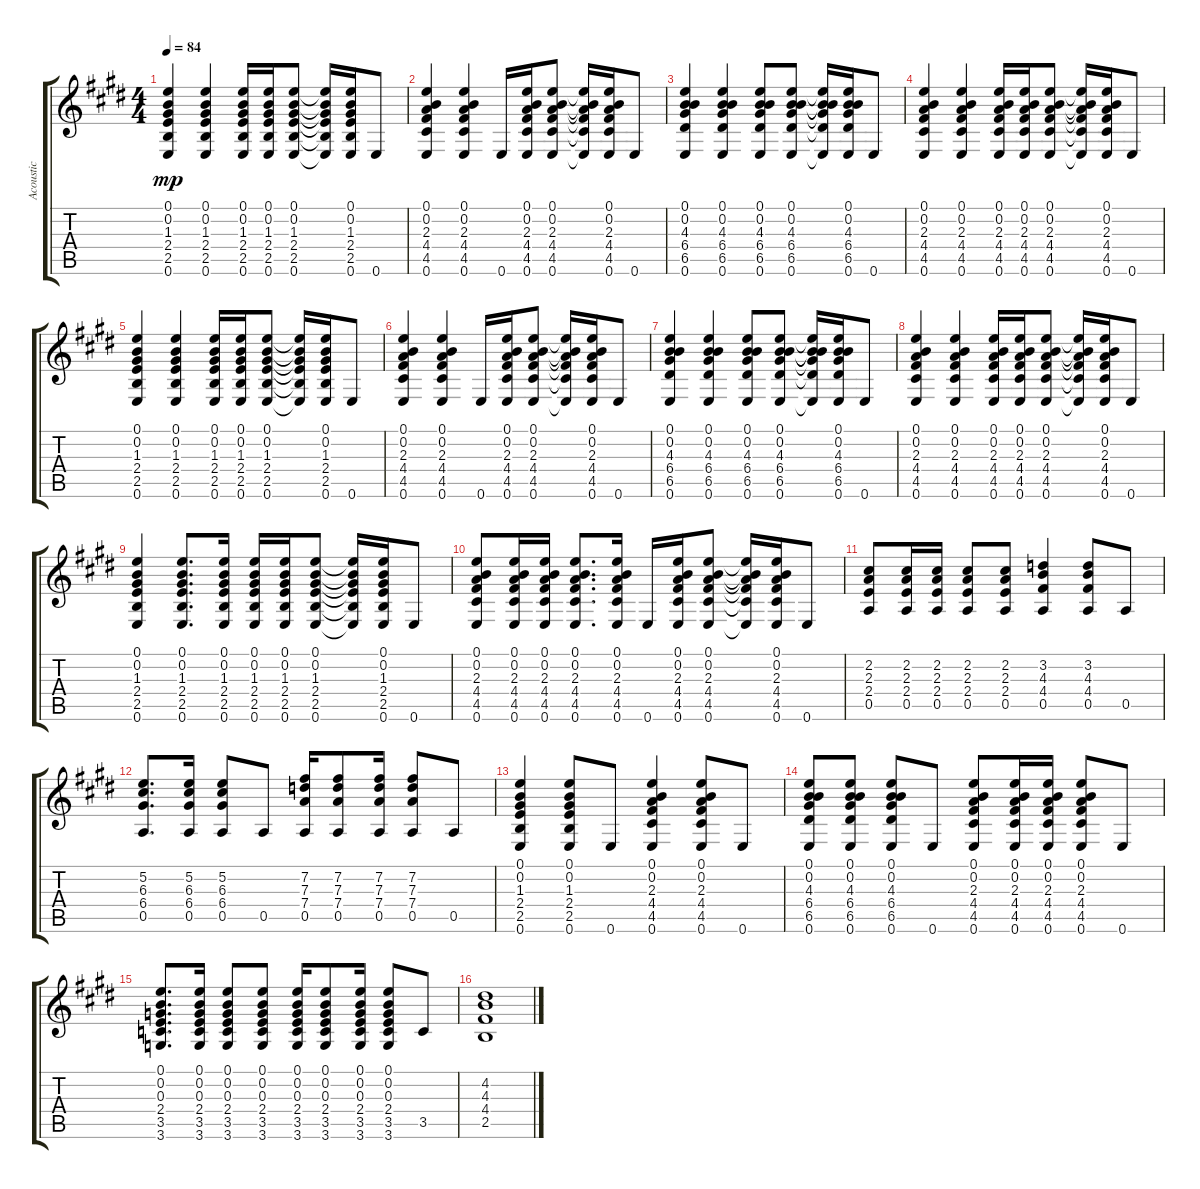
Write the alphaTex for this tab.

\track ("Acoustic" "Acoustic") {instrument acousticguitarsteel}
\staff {score tabs}
\tuning (E4 B3 G3 D3 A2 E2) {hide}
\ts (4 4)
\tempo 84
\clef g2
\ks e
(0.1 0.2 1.3 2.4 2.5 0.6).4{dy mp instrument acousticguitarsteel} (0.1 0.2 1.3 2.4 2.5 0.6).4 (0.1 0.2 1.3 2.4 2.5 0.6).16 (0.1 0.2 1.3 2.4 2.5 0.6).16 (0.1 0.2 1.3 2.4 2.5 0.6).8 (0.1{t} 0.2{t} 1.3{t} 2.4{t} 2.5{t} 0.6{t}).16 (0.1 0.2 1.3 2.4 2.5 0.6).16 0.6.8 |
\ks c#minor
(0.1 0.2 2.3 4.4 4.5 0.6).4 (0.1 0.2 2.3 4.4 4.5 0.6).4 0.6.16 (0.1 0.2 2.3 4.4 4.5 0.6).16 (0.1 0.2 2.3 4.4 4.5 0.6).8 (0.1{t} 0.2{t} 2.3{t} 4.4{t} 4.5{t} 0.6{t}).16 (0.1 0.2 2.3 4.4 4.5 0.6).16 0.6.8 |
(0.1 0.2 4.3 6.4 6.5 0.6).4 (0.1 0.2 4.3 6.4 6.5 0.6).4 (0.1 0.2 4.3 6.4 6.5 0.6).8 (0.1 0.2 4.3 6.4 6.5 0.6).8 (0.1{t} 0.2{t} 4.3{t} 6.4{t} 6.5{t} 0.6{t}).16 (0.1 0.2 4.3 6.4 6.5 0.6).16 0.6.8 |
(0.1 0.2 2.3 4.4 4.5 0.6).4 (0.1 0.2 2.3 4.4 4.5 0.6).4 (0.1 0.2 2.3 4.4 4.5 0.6).16 (0.1 0.2 2.3 4.4 4.5 0.6).16 (0.1 0.2 2.3 4.4 4.5 0.6).8 (0.1{t} 0.2{t} 2.3{t} 4.4{t} 4.5{t} 0.6{t}).16 (0.1 0.2 2.3 4.4 4.5 0.6).16 0.6.8 |
\ks e
(0.1 0.2 1.3 2.4 2.5 0.6).4 (0.1 0.2 1.3 2.4 2.5 0.6).4 (0.1 0.2 1.3 2.4 2.5 0.6).16 (0.1 0.2 1.3 2.4 2.5 0.6).16 (0.1 0.2 1.3 2.4 2.5 0.6).8 (0.1{t} 0.2{t} 1.3{t} 2.4{t} 2.5{t} 0.6{t}).16 (0.1 0.2 1.3 2.4 2.5 0.6).16 0.6.8 |
\ks c#minor
(0.1 0.2 2.3 4.4 4.5 0.6).4 (0.1 0.2 2.3 4.4 4.5 0.6).4 0.6.16 (0.1 0.2 2.3 4.4 4.5 0.6).16 (0.1 0.2 2.3 4.4 4.5 0.6).8 (0.1{t} 0.2{t} 2.3{t} 4.4{t} 4.5{t} 0.6{t}).16 (0.1 0.2 2.3 4.4 4.5 0.6).16 0.6.8 |
(0.1 0.2 4.3 6.4 6.5 0.6).4 (0.1 0.2 4.3 6.4 6.5 0.6).4 (0.1 0.2 4.3 6.4 6.5 0.6).8 (0.1 0.2 4.3 6.4 6.5 0.6).8 (0.1{t} 0.2{t} 4.3{t} 6.4{t} 6.5{t} 0.6{t}).16 (0.1 0.2 4.3 6.4 6.5 0.6).16 0.6.8 |
(0.1 0.2 2.3 4.4 4.5 0.6).4 (0.1 0.2 2.3 4.4 4.5 0.6).4 (0.1 0.2 2.3 4.4 4.5 0.6).16 (0.1 0.2 2.3 4.4 4.5 0.6).16 (0.1 0.2 2.3 4.4 4.5 0.6).8 (0.1{t} 0.2{t} 2.3{t} 4.4{t} 4.5{t} 0.6{t}).16 (0.1 0.2 2.3 4.4 4.5 0.6).16 0.6.8 |
\ks e
(0.1 0.2 1.3 2.4 2.5 0.6).4 (0.1 0.2 1.3 2.4 2.5 0.6).8{d} (0.1 0.2 1.3 2.4 2.5 0.6).16 (0.1 0.2 1.3 2.4 2.5 0.6).16 (0.1 0.2 1.3 2.4 2.5 0.6).16 (0.1 0.2 1.3 2.4 2.5 0.6).8 (0.1{t} 0.2{t} 1.3{t} 2.4{t} 2.5{t} 0.6{t}).16 (0.1 0.2 1.3 2.4 2.5 0.6).16 0.6.8 |
\ks c#minor
(0.1 0.2 2.3 4.4 4.5 0.6).8 (0.1 0.2 2.3 4.4 4.5 0.6).16 (0.1 0.2 2.3 4.4 4.5 0.6).16 (0.1 0.2 2.3 4.4 4.5 0.6).8{d} (0.1 0.2 2.3 4.4 4.5 0.6).16 0.6.16 (0.1 0.2 2.3 4.4 4.5 0.6).16 (0.1 0.2 2.3 4.4 4.5 0.6).8 (0.1{t} 0.2{t} 2.3{t} 4.4{t} 4.5{t} 0.6{t}).16 (0.1 0.2 2.3 4.4 4.5 0.6).16 0.6.8 |
(2.2 2.3 2.4 0.5).8 (2.2 2.3 2.4 0.5).16 (2.2 2.3 2.4 0.5).16 (2.2 2.3 2.4 0.5).8 (2.2 2.3 2.4 0.5).8 (3.2 4.3 4.4 0.5).4 (3.2 4.3 4.4 0.5).8 0.5.8 |
(5.2 6.3 6.4 0.5).8{d} (5.2 6.3 6.4 0.5).16 (5.2 6.3 6.4 0.5).8 0.5.8 (7.2 7.3 7.4 0.5).16 (7.2 7.3 7.4 0.5).8 (7.2 7.3 7.4 0.5).16 (7.2 7.3 7.4 0.5).8 0.5.8 |
\ks e
(0.1 0.2 1.3 2.4 2.5 0.6).4 (0.1 0.2 1.3 2.4 2.5 0.6).8 0.6.8 (0.1 0.2 2.3 4.4 4.5 0.6).4 (0.1 0.2 2.3 4.4 4.5 0.6).8 0.6.8 |
\ks c#minor
(0.1 0.2 4.3 6.4 6.5 0.6).8 (0.1 0.2 4.3 6.4 6.5 0.6).8 (0.1 0.2 4.3 6.4 6.5 0.6).8 0.6.8 (0.1 0.2 2.3 4.4 4.5 0.6).8 (0.1 0.2 2.3 4.4 4.5 0.6).16 (0.1 0.2 2.3 4.4 4.5 0.6).16 (0.1 0.2 2.3 4.4 4.5 0.6).8 0.6.8 |
(0.1 0.2 0.3 2.4 3.5 3.6).8{d} (0.1 0.2 0.3 2.4 3.5 3.6).16 (0.1 0.2 0.3 2.4 3.5 3.6).8 (0.1 0.2 0.3 2.4 3.5 3.6).8 (0.1 0.2 0.3 2.4 3.5 3.6).16 (0.1 0.2 0.3 2.4 3.5 3.6).8 (0.1 0.2 0.3 2.4 3.5 3.6).16 (0.1 0.2 0.3 2.4 3.5 3.6).8 3.5.8 |
(4.2 4.3 4.4 2.5).1
